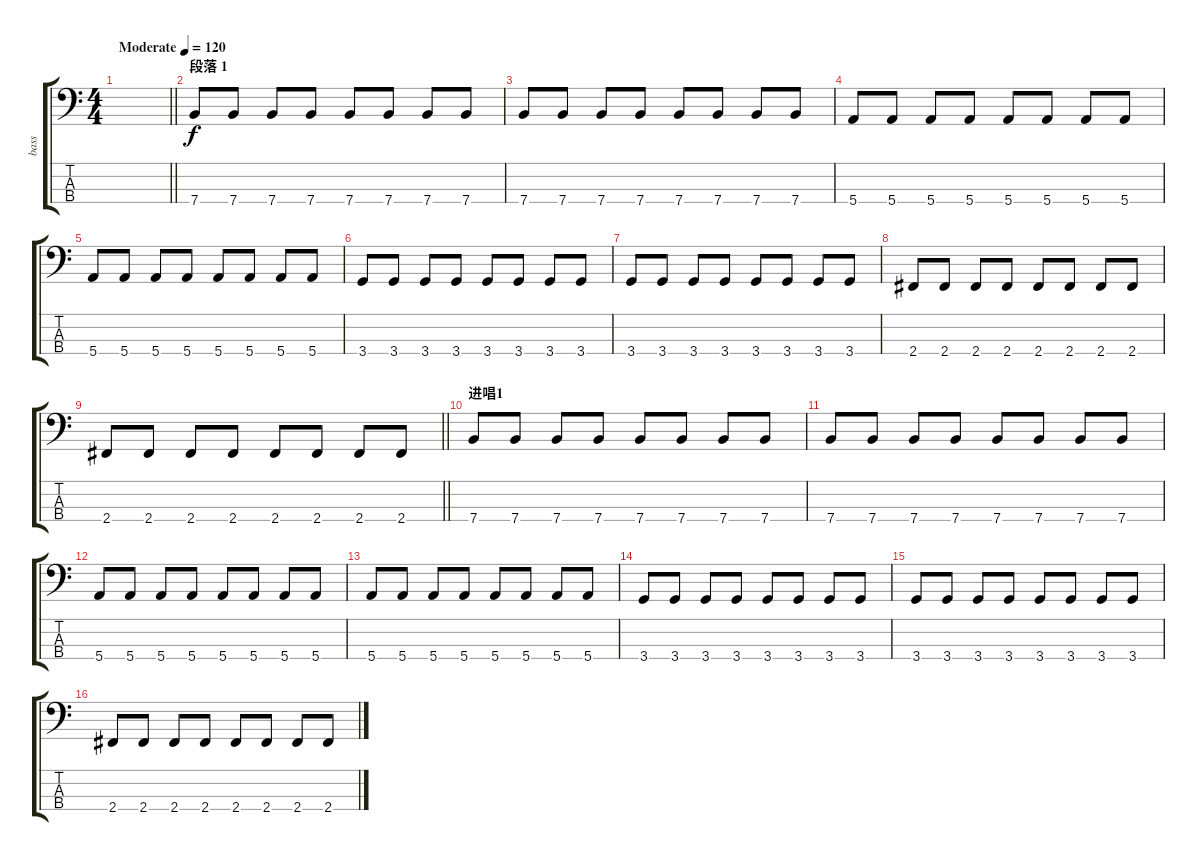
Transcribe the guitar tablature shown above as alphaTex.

\track ("bass" "bass") {instrument electricbassfinger}
\staff {score tabs}
\tuning (G2 D2 A1 E1) {hide}
\ts (4 4)
\tempo (120 "Moderate")
\clef f4
\barLineRight lightlight
\ks c
|
\section ("" "段落 1")
7.4.8 7.4.8 7.4.8 7.4.8 7.4.8 7.4.8 7.4.8 7.4.8 |
7.4.8 7.4.8 7.4.8 7.4.8 7.4.8 7.4.8 7.4.8 7.4.8 |
5.4.8 5.4.8 5.4.8 5.4.8 5.4.8 5.4.8 5.4.8 5.4.8 |
5.4.8 5.4.8 5.4.8 5.4.8 5.4.8 5.4.8 5.4.8 5.4.8 |
3.4.8 3.4.8 3.4.8 3.4.8 3.4.8 3.4.8 3.4.8 3.4.8 |
3.4.8 3.4.8 3.4.8 3.4.8 3.4.8 3.4.8 3.4.8 3.4.8 |
2.4.8 2.4.8 2.4.8 2.4.8 2.4.8 2.4.8 2.4.8 2.4.8 |
\barLineRight lightlight
2.4.8 2.4.8 2.4.8 2.4.8 2.4.8 2.4.8 2.4.8 2.4.8 |
\section ("" "进唱1")
7.4.8 7.4.8 7.4.8 7.4.8 7.4.8 7.4.8 7.4.8 7.4.8 |
7.4.8 7.4.8 7.4.8 7.4.8 7.4.8 7.4.8 7.4.8 7.4.8 |
5.4.8 5.4.8 5.4.8 5.4.8 5.4.8 5.4.8 5.4.8 5.4.8 |
5.4.8 5.4.8 5.4.8 5.4.8 5.4.8 5.4.8 5.4.8 5.4.8 |
3.4.8 3.4.8 3.4.8 3.4.8 3.4.8 3.4.8 3.4.8 3.4.8 |
3.4.8 3.4.8 3.4.8 3.4.8 3.4.8 3.4.8 3.4.8 3.4.8 |
2.4.8 2.4.8 2.4.8 2.4.8 2.4.8 2.4.8 2.4.8 2.4.8
